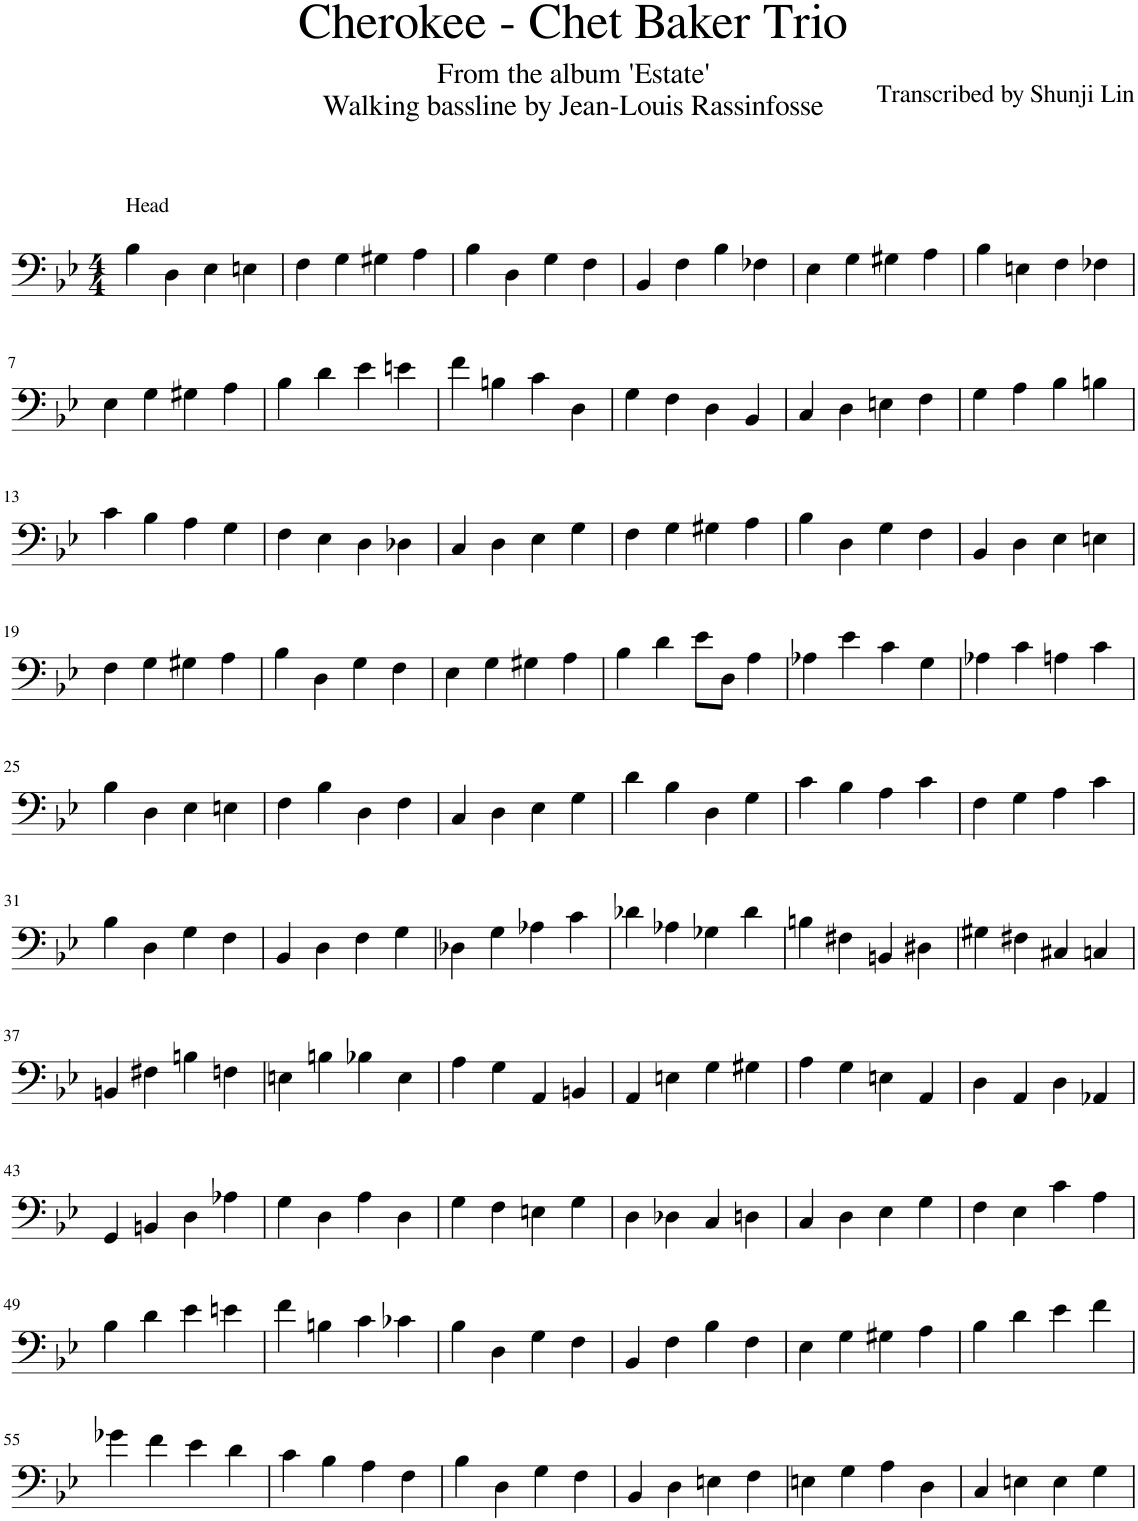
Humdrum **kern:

**kern
*part1
*staff1
*I"Piano
*I'Pno.
*clefF4
*k[b-e-]
*M4/4
=1
!LO:TX:a:t=Head
4B-\
4D\
4E-\
4En\
=2
4F\
4G\
4G#X\
4A\
=3
4B-\
4D\
4G\
4F\
=4
4BB-/
4F\
4B-\
4F-X\
=5
4E-\
4G\
4G#X\
4A\
=6
4B-\
4En\
4F\
4F-X\
!!LO:LB:g=z
=7
4E-\
4G\
4G#X\
4A\
=8
4B-\
4d\
4e-\
4en\
=9
4f\
4Bn\
4c\
4D\
=10
4G\
4F\
4D\
4BB-/
=11
4C/
4D\
4En\
4F\
=12
4G\
4A\
4B-\
4Bn\
!!LO:LB:g=z
=13
4c\
4B-\
4A\
4G\
=14
4F\
4E-\
4D\
4D-X\
=15
4C/
4D\
4E-\
4G\
=16
4F\
4G\
4G#X\
4A\
=17
4B-\
4D\
4G\
4F\
=18
4BB-/
4D\
4E-\
4En\
!!LO:LB:g=z
=19
4F\
4G\
4G#X\
4A\
=20
4B-\
4D\
4G\
4F\
=21
4E-\
4G\
4G#X\
4A\
=22
4B-\
4d\
8e-\L
8D\J
4A\
=23
4A-X\
4e-\
4c\
4G\
=24
4A-X\
4c\
4An\
4c\
!!LO:LB:g=z
=25
4B-\
4D\
4E-\
4En\
=26
4F\
4B-\
4D\
4F\
=27
4C/
4D\
4E-\
4G\
=28
4d\
4B-\
4D\
4G\
=29
4c\
4B-\
4A\
4c\
=30
4F\
4G\
4A\
4c\
!!LO:LB:g=z
=31
4B-\
4D\
4G\
4F\
=32
4BB-/
4D\
4F\
4G\
=33
4D-X\
4G\
4A-X\
4c\
=34
4d-X\
4A-X\
4G-X\
4d-\
=35
4Bn\
4F#X\
4BBn/
4D#X\
=36
4G#X\
4F#X\
4C#X/
4Cn/
!!LO:LB:g=z
=37
4BBn/
4F#X\
4Bn\
4Fn\
=38
4En\
4Bn\
4B-X\
4E\
=39
4A\
4G\
4AA/
4BBn/
=40
4AA/
4En\
4G\
4G#X\
=41
4A\
4G\
4En\
4AA/
=42
4D\
4AA/
4D\
4AA-X/
!!LO:LB:g=z
=43
4GG/
4BBn/
4D\
4A-X\
=44
4G\
4D\
4A\
4D\
=45
4G\
4F\
4En\
4G\
=46
4D\
4D-X\
4C/
4Dn\
=47
4C/
4D\
4E-\
4G\
=48
4F\
4E-\
4c\
4A\
!!LO:LB:g=z
=49
4B-\
4d\
4e-\
4en\
=50
4f\
4Bn\
4c\
4c-X\
=51
4B-\
4D\
4G\
4F\
=52
4BB-/
4F\
4B-\
4F\
=53
4E-\
4G\
4G#X\
4A\
=54
4B-\
4d\
4e-\
4f\
!!LO:LB:g=z
=55
4g-X\
4f\
4e-\
4d\
=56
4c\
4B-\
4A\
4F\
=57
4B-\
4D\
4G\
4F\
=58
4BB-/
4D\
4En\
4F\
=59
4En\
4G\
4A\
4D\
=60
4C/
4En\
4E\
4G\
=
*-
